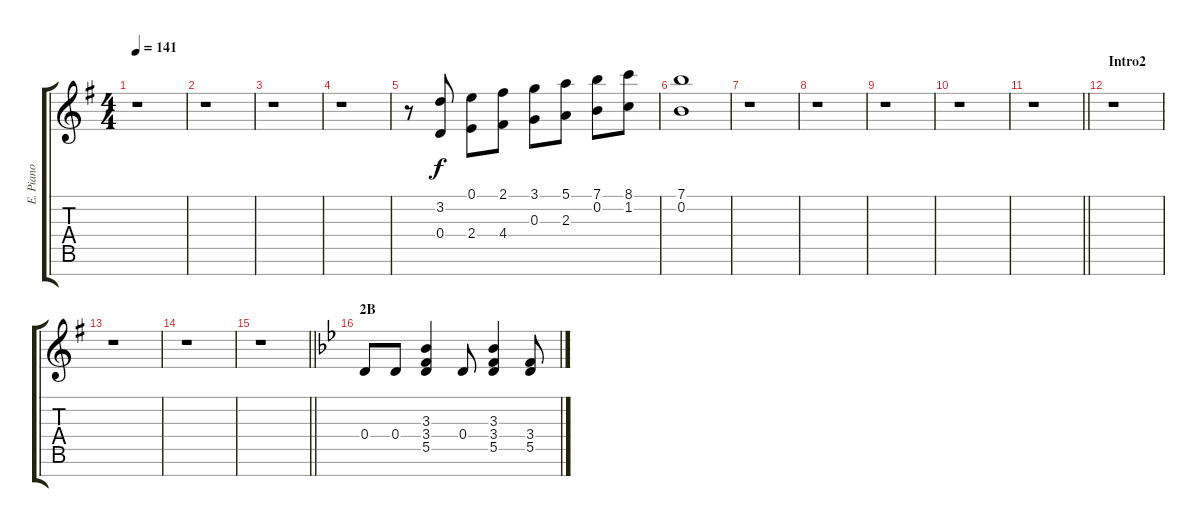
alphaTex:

\track ("E. Piano" "E. Piano") {instrument brightacousticpiano}
\staff {score tabs}
\tuning (E5 B4 G4 D4 A3 E3 B2) {hide}
\ts (4 4)
\tempo 141
\clef g2
\ks g
r.1{dy f} |
r.1 |
r.1 |
r.1 |
r.8 (3.2 0.4).8 (0.1 2.4).8 (2.1 4.4).8 (3.1 0.3).8 (5.1 2.3).8 (7.1 0.2).8 (8.1 1.2).8 |
(7.1 0.2).1 |
r.1 |
r.1 |
r.1 |
r.1 |
\barLineRight lightlight
r.1 |
\section ("" "Intro2")
r.1 |
r.1 |
r.1 |
\barLineRight lightlight
r.1 |
\section ("" "2B")
\ks bb
0.4.8 0.4.8 (3.3 3.4 5.5).4 0.4.8 (3.3 3.4 5.5).4 (3.4 5.5).8
